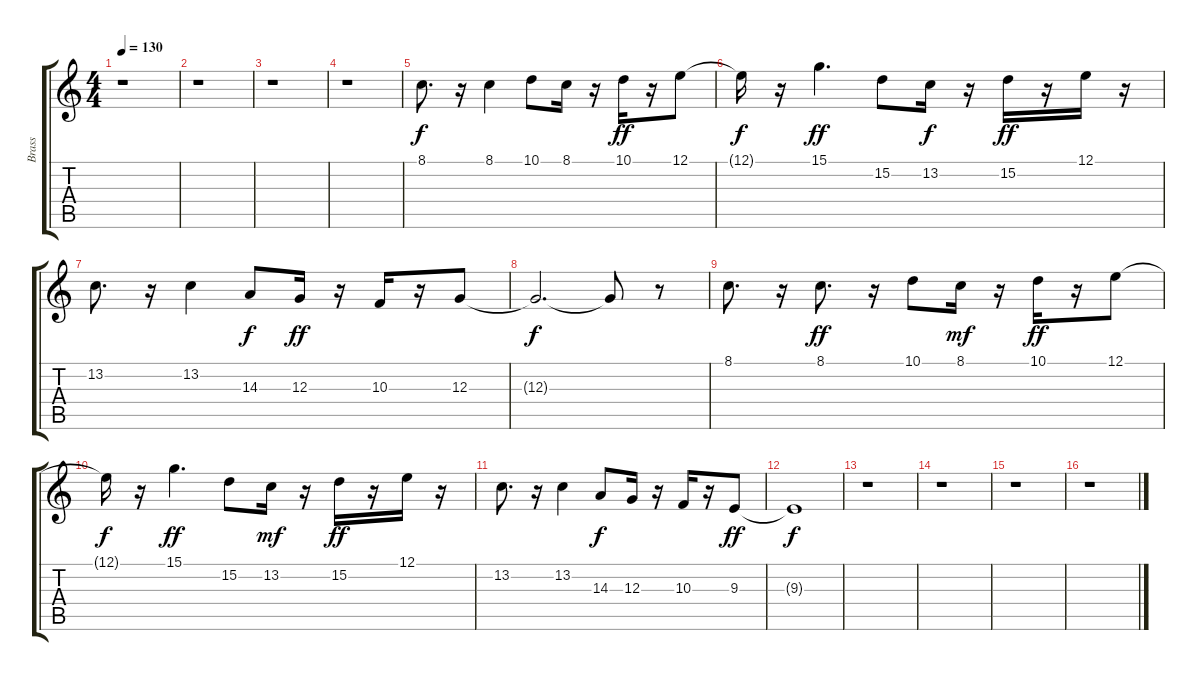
\track ("Brass" "Brass") {instrument brasssection}
\staff {score tabs}
\tuning (E4 B3 G3 D3 A2 E2) {hide}
\ts (4 4)
\tempo 130
\clef g2
\ks c
r.1{dy f} |
r.1 |
r.1 |
r.1 |
8.1.8{d} r.16 8.1.4 10.1.8 8.1.16 r.16 10.1.16{dy ff} r.16 12.1.8 |
12.1{t}.16{dy f} r.16 15.1.4{d dy ff} 15.2.8 13.2.16{dy f} r.16 15.2.16{dy ff} r.16 12.1.16 r.16 |
13.2.8{d} r.16 13.2.4 14.3.8{dy f} 12.3.16{dy ff} r.16 10.3.16 r.16 12.3.8 |
12.3{t}.2{d dy f} 12.3{t}.8 r.8 |
8.1.8{d} r.16 8.1.8{d dy ff} r.16 10.1.8 8.1.16{dy mf} r.16 10.1.16{dy ff} r.16 12.1.8 |
12.1{t}.16{dy f} r.16 15.1.4{d dy ff} 15.2.8 13.2.16{dy mf} r.16 15.2.16{dy ff} r.16 12.1.16 r.16 |
13.2.8{d} r.16 13.2.4 14.3.8{dy f} 12.3.16 r.16 10.3.16 r.16 9.3.8{dy ff} |
9.3{t}.1{dy f} |
r.1 |
r.1 |
r.1 |
r.1
